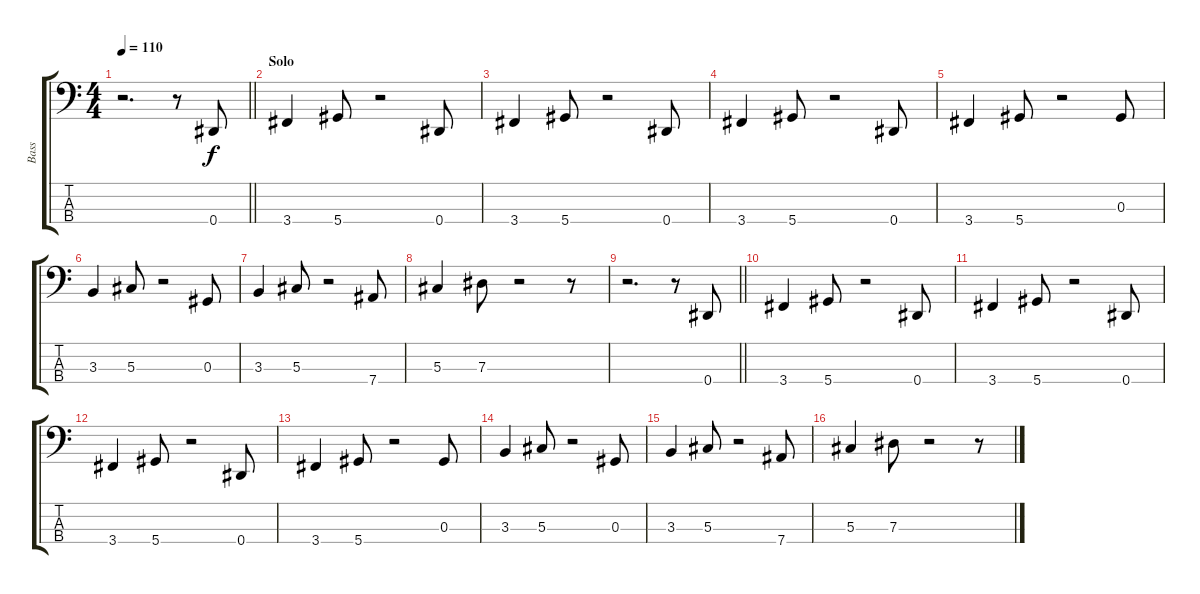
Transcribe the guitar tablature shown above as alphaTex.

\track ("Bass" "Bass") {instrument electricbassfinger}
\staff {score tabs}
\tuning (Gb2 Db2 Ab1 Eb1) {hide}
\ts (4 4)
\tempo 110
\clef f4
\barLineRight lightlight
\ks c
r.2{d dy f} r.8 0.4.8 |
\section ("" "Solo")
3.4.4 5.4.8 r.2 0.4.8 |
3.4.4 5.4.8 r.2 0.4.8 |
3.4.4 5.4.8 r.2 0.4.8 |
3.4.4 5.4.8 r.2 0.3.8 |
3.3.4 5.3.8 r.2 0.3.8 |
3.3.4 5.3.8 r.2 7.4.8 |
5.3.4 7.3.8 r.2 r.8 |
\barLineRight lightlight
r.2{d} r.8 0.4.8 |
3.4.4 5.4.8 r.2 0.4.8 |
3.4.4 5.4.8 r.2 0.4.8 |
3.4.4 5.4.8 r.2 0.4.8 |
3.4.4 5.4.8 r.2 0.3.8 |
3.3.4 5.3.8 r.2 0.3.8 |
3.3.4 5.3.8 r.2 7.4.8 |
5.3.4 7.3.8 r.2 r.8
